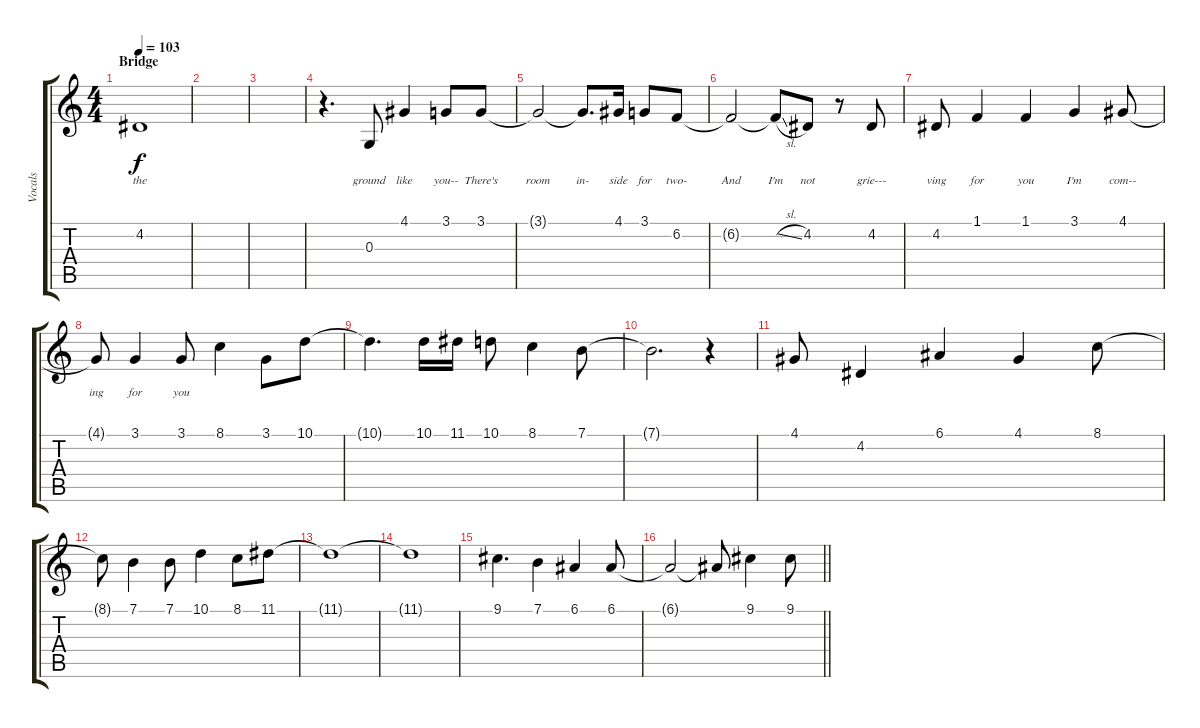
\track ("Vocals" "Vocals") {instrument flute}
\staff {score tabs}
\tuning (E4 B3 G3 D3 A2 E2) {hide}
\ts (4 4)
\section ("" "Bridge")
\tempo 103
\clef g2
\ks c
4.2{t}.1{lyrics (0 "the") lyrics (1 "") lyrics (2 "") lyrics (3 "") lyrics (4 "") dy f} |
|
|
r.4{d} 0.3.8{lyrics (0 "ground") lyrics (1 "") lyrics (2 "") lyrics (3 "") lyrics (4 "")} 4.1.4{lyrics (0 "like") lyrics (1 "") lyrics (2 "") lyrics (3 "") lyrics (4 "")} 3.1.8{lyrics (0 "you--") lyrics (1 "") lyrics (2 "") lyrics (3 "") lyrics (4 "")} 3.1.8{lyrics (0 "There's") lyrics (1 "") lyrics (2 "") lyrics (3 "") lyrics (4 "")} |
3.1{t}.2{lyrics (0 "room") lyrics (1 "") lyrics (2 "") lyrics (3 "") lyrics (4 "")} 3.1{t}.8{d lyrics (0 "in-") lyrics (1 "") lyrics (2 "") lyrics (3 "") lyrics (4 "")} 4.1.16{lyrics (0 "side") lyrics (1 "") lyrics (2 "") lyrics (3 "") lyrics (4 "")} 3.1.8{lyrics (0 "for") lyrics (1 "") lyrics (2 "") lyrics (3 "") lyrics (4 "")} 6.2.8{lyrics (0 "two-") lyrics (1 "") lyrics (2 "") lyrics (3 "") lyrics (4 "")} |
6.2{t}.2{lyrics (0 "And") lyrics (1 "") lyrics (2 "") lyrics (3 "") lyrics (4 "")} 6.2{sl t}.8{lyrics (0 "I'm") lyrics (1 "") lyrics (2 "") lyrics (3 "") lyrics (4 "")} 4.2.8{lyrics (0 "not") lyrics (1 "") lyrics (2 "") lyrics (3 "") lyrics (4 "")} r.8 4.2.8{lyrics (0 "grie---") lyrics (1 "") lyrics (2 "") lyrics (3 "") lyrics (4 "")} |
4.2.8{lyrics (0 "ving") lyrics (1 "") lyrics (2 "") lyrics (3 "") lyrics (4 "")} 1.1.4{lyrics (0 "for") lyrics (1 "") lyrics (2 "") lyrics (3 "") lyrics (4 "")} 1.1.4{lyrics (0 "you") lyrics (1 "") lyrics (2 "") lyrics (3 "") lyrics (4 "")} 3.1.4{lyrics (0 "I'm") lyrics (1 "") lyrics (2 "") lyrics (3 "") lyrics (4 "")} 4.1.8{lyrics (0 "com--") lyrics (1 "") lyrics (2 "") lyrics (3 "") lyrics (4 "")} |
4.1{t}.8{lyrics (0 "ing") lyrics (1 "") lyrics (2 "") lyrics (3 "") lyrics (4 "")} 3.1.4{lyrics (0 "for") lyrics (1 "") lyrics (2 "") lyrics (3 "") lyrics (4 "")} 3.1.8{lyrics (0 "you") lyrics (1 "") lyrics (2 "") lyrics (3 "") lyrics (4 "")} 8.1.4 3.1.8 10.1.8 |
10.1{t}.4{d} 10.1.16 11.1.16 10.1.8 8.1.4 7.1.8 |
7.1{t}.2{d} r.4 |
4.1.8 4.2.4 6.1.4 4.1.4 8.1.8 |
8.1{t}.8 7.1.4 7.1.8 10.1.4 8.1.8 11.1.8 |
11.1{t}.1 |
11.1{t}.1 |
9.1.4{d} 7.1.4 6.1.4 6.1.8 |
\barLineRight lightlight
6.1{t}.2 6.1{t}.8 9.1.4 9.1.8
